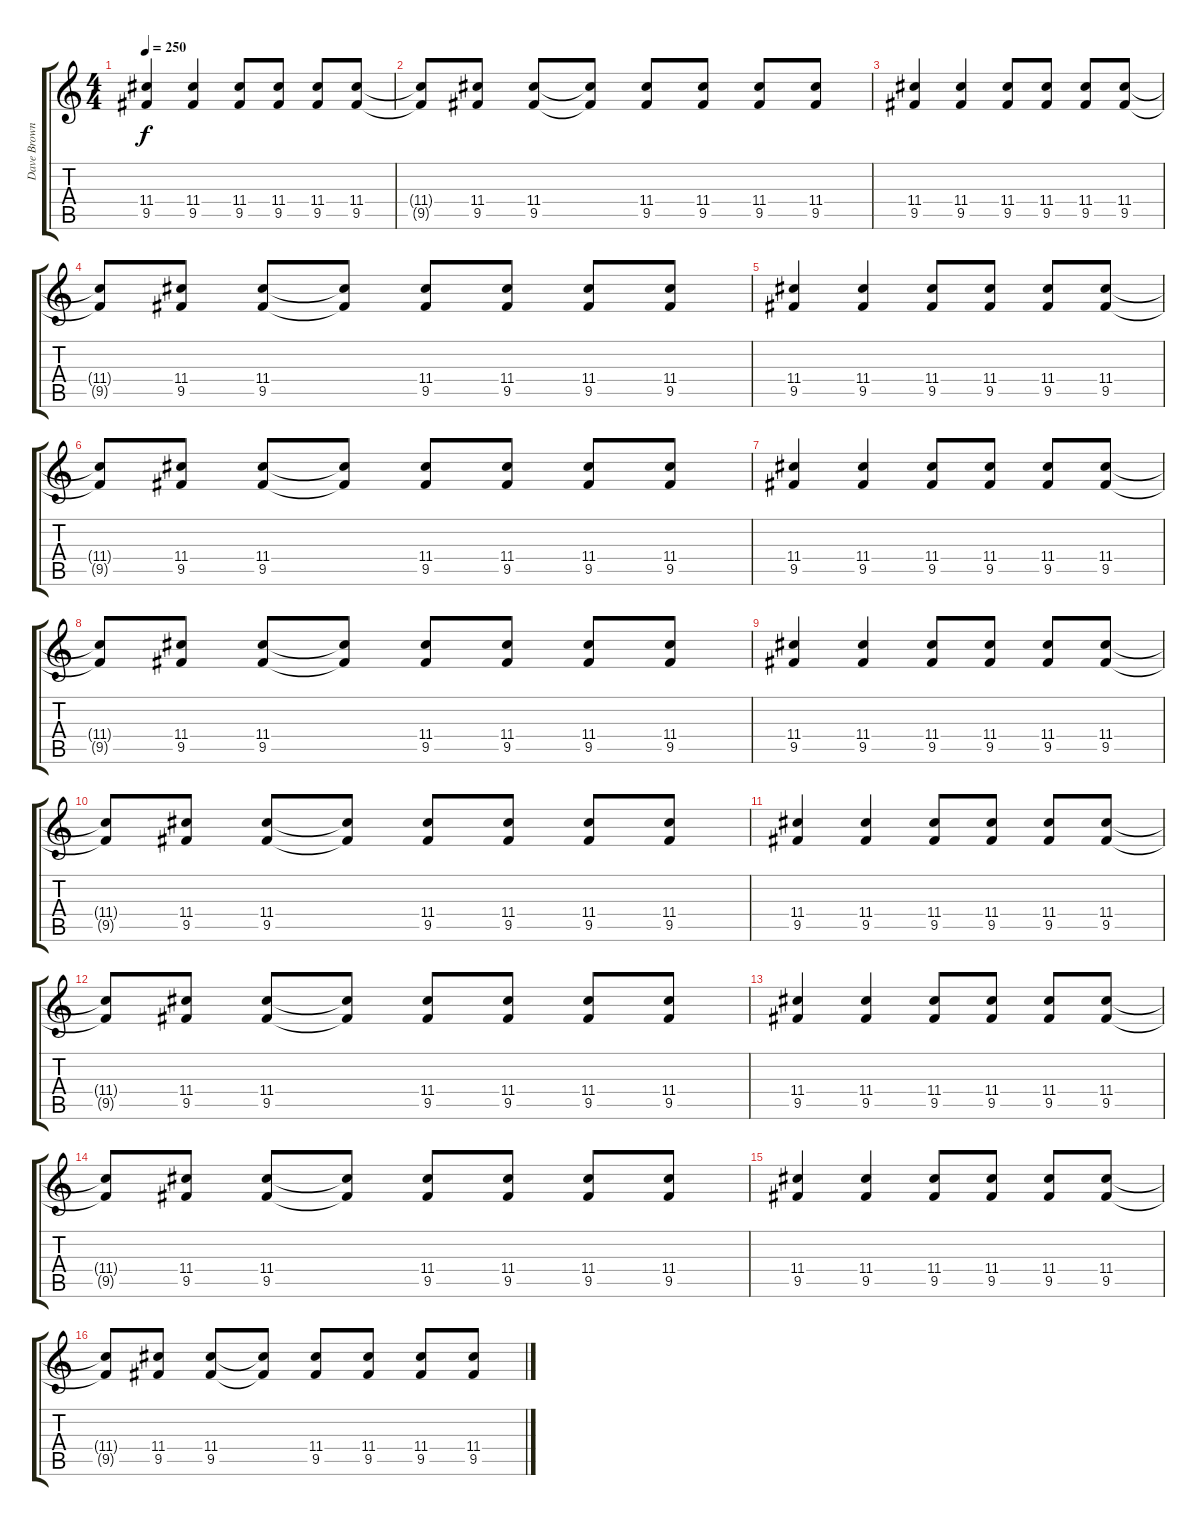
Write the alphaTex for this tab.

\track ("Dave BrownSound" "Dave Brown") {instrument distortionguitar}
\staff {score tabs}
\tuning (E4 B3 G3 D3 A2 E2) {hide}
\ts (4 4)
\tempo 250
\clef g2
\ks c
(11.4 9.5).4{dy f instrument distortionguitar} (11.4 9.5).4 (11.4 9.5).8 (11.4 9.5).8 (11.4 9.5).8 (11.4 9.5).8 |
(11.4{t} 9.5{t}).8 (11.4 9.5).8 (11.4 9.5).8 (11.4{t} 9.5{t}).8 (11.4 9.5).8 (11.4 9.5).8 (11.4 9.5).8 (11.4 9.5).8 |
(11.4 9.5).4 (11.4 9.5).4 (11.4 9.5).8 (11.4 9.5).8 (11.4 9.5).8 (11.4 9.5).8 |
(11.4{t} 9.5{t}).8 (11.4 9.5).8 (11.4 9.5).8 (11.4{t} 9.5{t}).8 (11.4 9.5).8 (11.4 9.5).8 (11.4 9.5).8 (11.4 9.5).8 |
(11.4 9.5).4 (11.4 9.5).4 (11.4 9.5).8 (11.4 9.5).8 (11.4 9.5).8 (11.4 9.5).8 |
(11.4{t} 9.5{t}).8 (11.4 9.5).8 (11.4 9.5).8 (11.4{t} 9.5{t}).8 (11.4 9.5).8 (11.4 9.5).8 (11.4 9.5).8 (11.4 9.5).8 |
(11.4 9.5).4 (11.4 9.5).4 (11.4 9.5).8 (11.4 9.5).8 (11.4 9.5).8 (11.4 9.5).8 |
(11.4{t} 9.5{t}).8 (11.4 9.5).8 (11.4 9.5).8 (11.4{t} 9.5{t}).8 (11.4 9.5).8 (11.4 9.5).8 (11.4 9.5).8 (11.4 9.5).8 |
(11.4 9.5).4 (11.4 9.5).4 (11.4 9.5).8 (11.4 9.5).8 (11.4 9.5).8 (11.4 9.5).8 |
(11.4{t} 9.5{t}).8 (11.4 9.5).8 (11.4 9.5).8 (11.4{t} 9.5{t}).8 (11.4 9.5).8 (11.4 9.5).8 (11.4 9.5).8 (11.4 9.5).8 |
(11.4 9.5).4 (11.4 9.5).4 (11.4 9.5).8 (11.4 9.5).8 (11.4 9.5).8 (11.4 9.5).8 |
(11.4{t} 9.5{t}).8 (11.4 9.5).8 (11.4 9.5).8 (11.4{t} 9.5{t}).8 (11.4 9.5).8 (11.4 9.5).8 (11.4 9.5).8 (11.4 9.5).8 |
(11.4 9.5).4 (11.4 9.5).4 (11.4 9.5).8 (11.4 9.5).8 (11.4 9.5).8 (11.4 9.5).8 |
(11.4{t} 9.5{t}).8 (11.4 9.5).8 (11.4 9.5).8 (11.4{t} 9.5{t}).8 (11.4 9.5).8 (11.4 9.5).8 (11.4 9.5).8 (11.4 9.5).8 |
(11.4 9.5).4 (11.4 9.5).4 (11.4 9.5).8 (11.4 9.5).8 (11.4 9.5).8 (11.4 9.5).8 |
(11.4{t} 9.5{t}).8 (11.4 9.5).8 (11.4 9.5).8 (11.4{t} 9.5{t}).8 (11.4 9.5).8 (11.4 9.5).8 (11.4 9.5).8 (11.4 9.5).8
